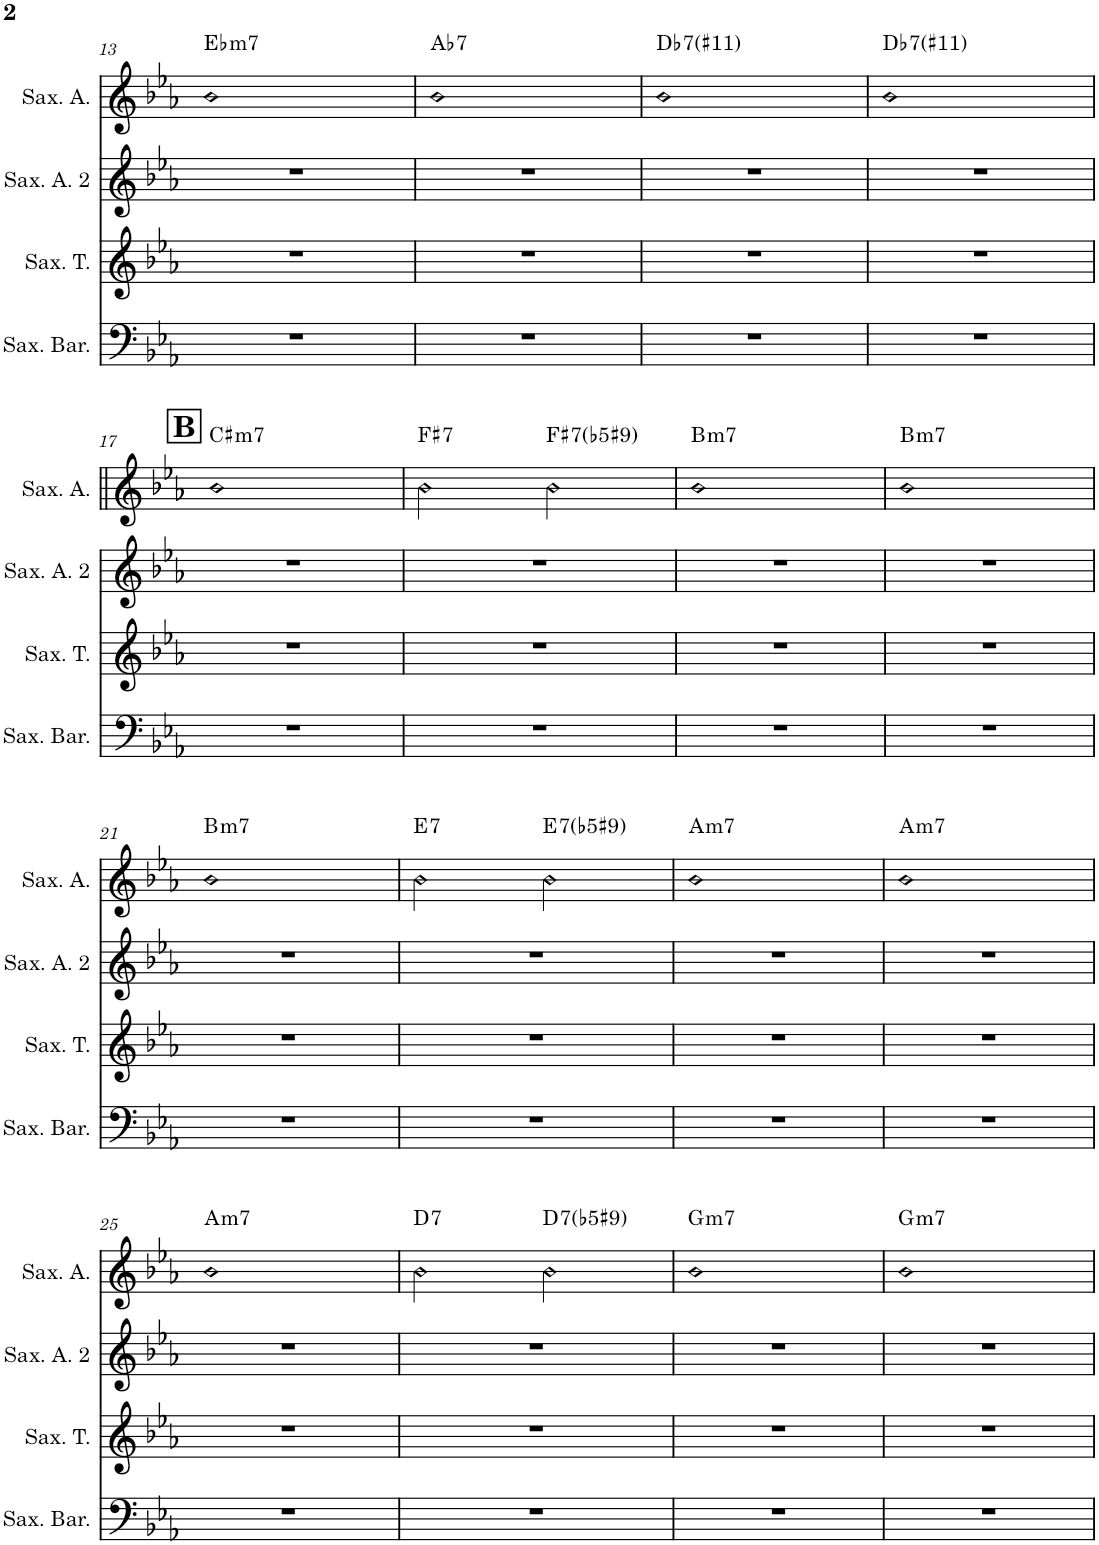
**kern	**kern	**kern	**kern	**harte
*part4	*part3	*part2	*part1	*part1
*staff4	*staff3	*staff2	*staff1	*
*I"Saxofón Barítono	*I"Saxofón Tenor	*I"Saxofón Alto 2	*I"Saxofón Alto	*
*I'Sax. Bar.	*I'Sax. T.	*I'Sax. A. 2	*I'Sax. A.	*
!!LO:PB:g=z
*clefF4	*clefG2	*clefG2	*clefG2	*
*Trd12c21	*Trd8c14	*Trd5c9	*Trd5c9	*
*k[b-e-a-]	*k[b-e-a-]	*k[b-e-a-]	*k[b-e-a-]	*
*c:	*c:	*c:	*c:	*
*M4/4	*M4/4	*M4/4	*M4/4	*
=13	=13	=13	=13	=13
!	!	!	!LO:N:head=diamond	!LO:H:kt=m7
1r	1r	1r	1b-	Eb:min7
=14	=14	=14	=14	=14
!	!	!	!LO:N:head=diamond	!LO:H:kt=7
1r	1r	1r	1b-	Ab:7
=15	=15	=15	=15	=15
!	!	!	!LO:N:head=diamond	!LO:H:kt=7
1r	1r	1r	1b-	Db:7(#11)
=16	=16	=16	=16	=16
!	!	!	!LO:N:head=diamond	!LO:H:kt=7
1r	1r	1r	1b-	Db:7(#11)
!!LO:LB:g=z
!!LO:REH:place=s1:a:B:cj:fs=14:t=B
=17	=17	=17	=17	=17
!	!	!	!LO:N:head=diamond	!LO:H:kt=m7
1r	1r	1r	1b-	C#:min7
=18	=18	=18	=18	=18
!	!	!	!LO:N:head=diamond	!LO:H:kt=7
1r	1r	1r	2b-\	F#:7
!	!	!	!LO:N:head=diamond	!LO:H:kt=7
.	.	.	2b-\	F#:(3,b5,b7,#9)
=19	=19	=19	=19	=19
!	!	!	!LO:N:head=diamond	!LO:H:kt=m7
1r	1r	1r	1b-	B:min7
=20	=20	=20	=20	=20
!	!	!	!LO:N:head=diamond	!LO:H:kt=m7
1r	1r	1r	1b-	B:min7
!!LO:LB:g=z
=21	=21	=21	=21	=21
!	!	!	!LO:N:head=diamond	!LO:H:kt=m7
1r	1r	1r	1b-	B:min7
=22	=22	=22	=22	=22
!	!	!	!LO:N:head=diamond	!LO:H:kt=7
1r	1r	1r	2b-\	E:7
!	!	!	!LO:N:head=diamond	!LO:H:kt=7
.	.	.	2b-\	E:(3,b5,b7,#9)
=23	=23	=23	=23	=23
!	!	!	!LO:N:head=diamond	!LO:H:kt=m7
1r	1r	1r	1b-	A:min7
=24	=24	=24	=24	=24
!	!	!	!LO:N:head=diamond	!LO:H:kt=m7
1r	1r	1r	1b-	A:min7
!!LO:LB:g=z
=25	=25	=25	=25	=25
!	!	!	!LO:N:head=diamond	!LO:H:kt=m7
1r	1r	1r	1b-	A:min7
=26	=26	=26	=26	=26
!	!	!	!LO:N:head=diamond	!LO:H:kt=7
1r	1r	1r	2b-\	D:7
!	!	!	!LO:N:head=diamond	!LO:H:kt=7
.	.	.	2b-\	D:(3,b5,b7,#9)
=27	=27	=27	=27	=27
!	!	!	!LO:N:head=diamond	!LO:H:kt=m7
1r	1r	1r	1b-	G:min7
=28	=28	=28	=28	=28
!	!	!	!LO:N:head=diamond	!LO:H:kt=m7
1r	1r	1r	1b-	G:min7
=	=	=	=	=
*-	*-	*-	*-	*-
